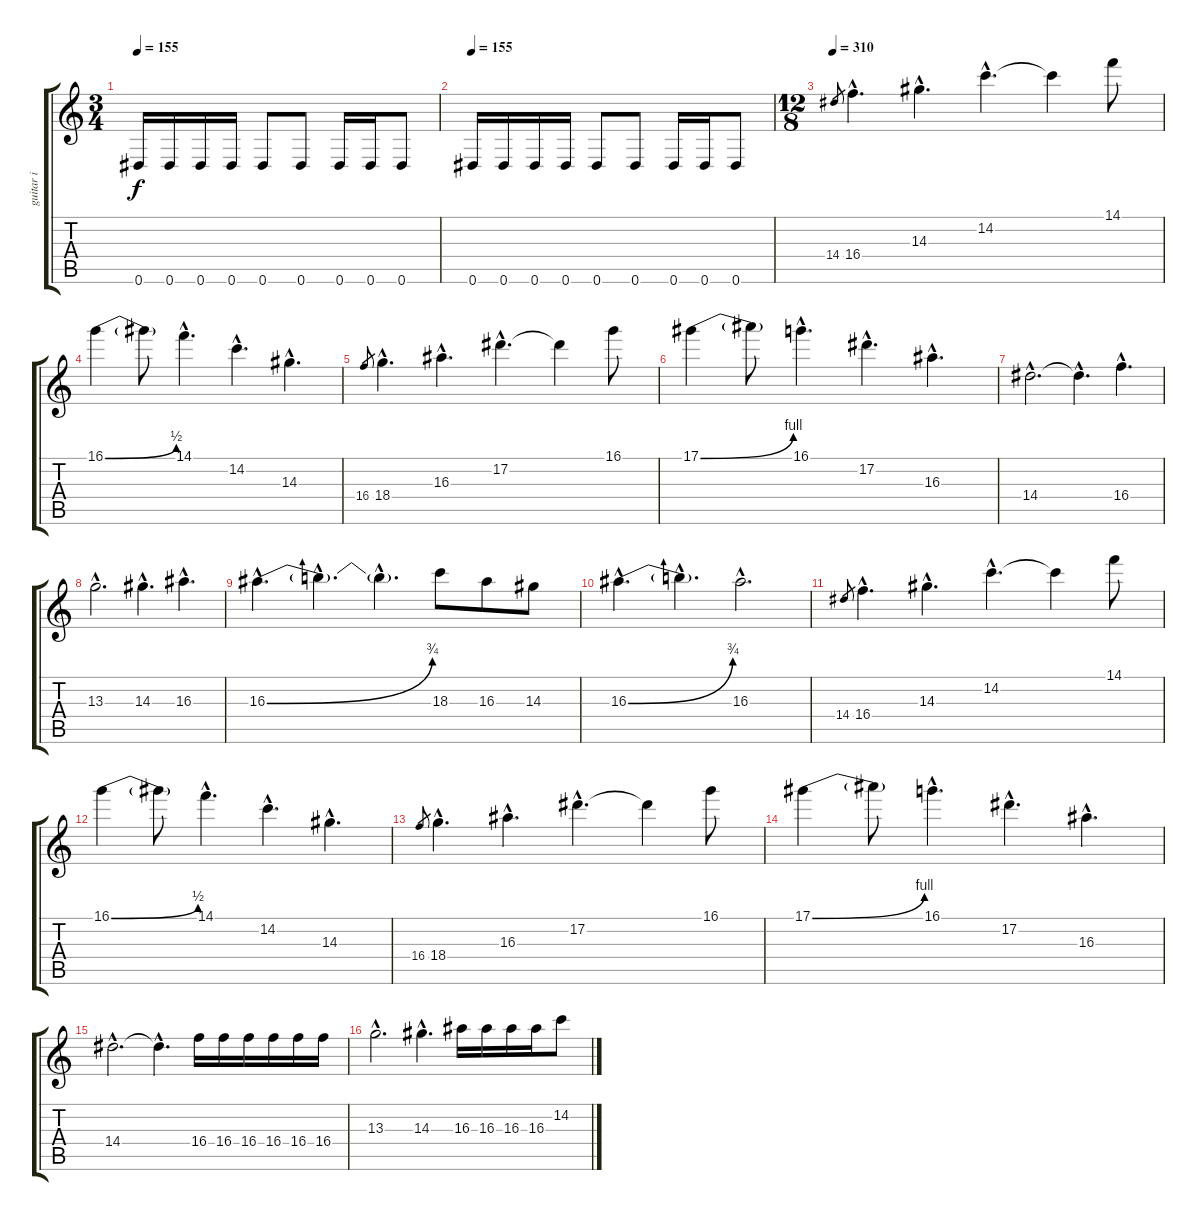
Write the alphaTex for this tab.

\track ("guitar i" "guitar i") {instrument overdrivenguitar}
\staff {score tabs}
\tuning (Eb4 Bb3 Gb3 Db3 Ab2 Eb2) {hide}
\ts (3 4)
\tempo 155
\clef g2
\ks c
0.6.16{dy f} 0.6.16 0.6.16 0.6.16 0.6.8 0.6.8 0.6.16 0.6.16 0.6.8 |
\tempo 155
0.6.16 0.6.16 0.6.16 0.6.16 0.6.8 0.6.8 0.6.16 0.6.16 0.6.8 |
\ts (12 8)
\tempo 310
14.4.8{gr} 16.4{hac}.4{d} 14.3{hac}.4{d} 14.2{hac}.4{d} 14.2{t}.4 14.1.8 |
16.1{be (bend 0 0 60 2)}.4 16.1{t}.8 14.1{hac}.4{d} 14.2{hac}.4{d} 14.3{hac}.4{d} |
16.4.8{gr} 18.4{hac}.4{d} 16.3{hac}.4{d} 17.2{hac}.4{d} 17.2{t}.4 16.1.8 |
17.1{be (bend 0 0 60 4)}.4 17.1{t}.8 16.1{hac}.4{d} 17.2{hac}.4{d} 16.3{hac}.4{d} |
14.4{hac}.2{d} 14.4{hac t}.4{d} 16.4{hac}.4{d} |
13.3{hac}.2{d} 14.3{hac}.4{d} 16.3{hac}.4{d} |
16.3{be (bend 0 0 60 3) hac}.4{d} 16.3{hac t}.4{d} 16.3{hac t}.4{d} 18.3.8 16.3.8 14.3.8 |
16.3{be (bend 0 0 60 3) hac}.4{d} 16.3{hac t}.4{d} 16.3{hac}.2{d} |
14.4.8{gr} 16.4{hac}.4{d} 14.3{hac}.4{d} 14.2{hac}.4{d} 14.2{t}.4 14.1.8 |
16.1{be (bend 0 0 60 2)}.4 16.1{t}.8 14.1{hac}.4{d} 14.2{hac}.4{d} 14.3{hac}.4{d} |
16.4.8{gr} 18.4{hac}.4{d} 16.3{hac}.4{d} 17.2{hac}.4{d} 17.2{t}.4 16.1.8 |
17.1{be (bend 0 0 60 4)}.4 17.1{t}.8 16.1{hac}.4{d} 17.2{hac}.4{d} 16.3{hac}.4{d} |
14.4{hac}.2{d} 14.4{hac t}.4{d} 16.4.16 16.4.16 16.4.16 16.4.16 16.4.16 16.4.16 |
13.3{hac}.2{d} 14.3{hac}.4{d} 16.3.16 16.3.16 16.3.16 16.3.16 14.2.8
